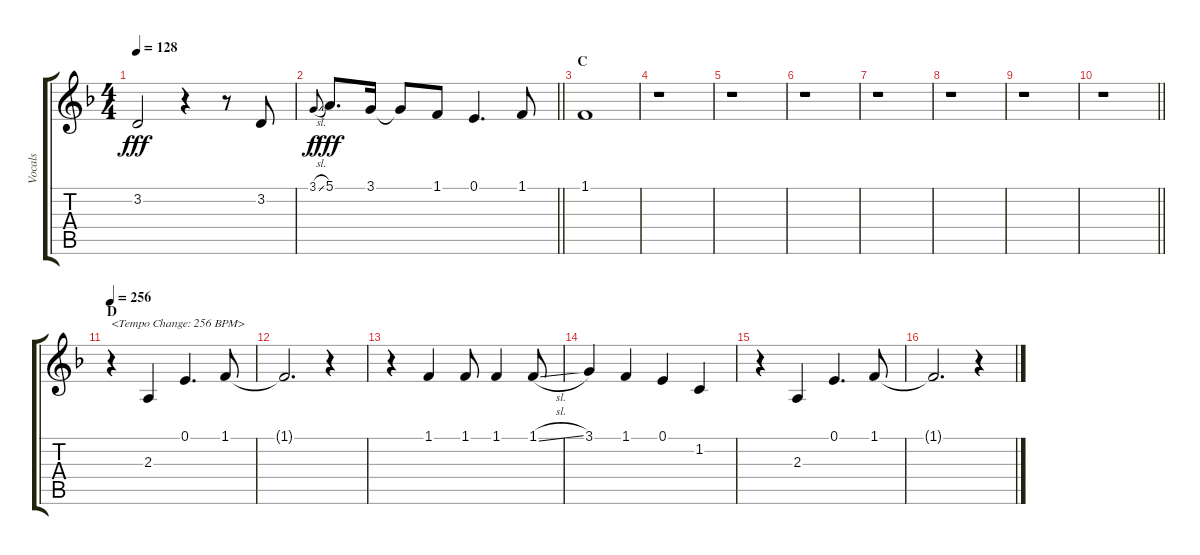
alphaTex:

\track ("Vocals" "Vocals") {instrument voiceoohs}
\staff {score tabs}
\tuning (E4 B3 G3 D3 A2 E2) {hide}
\ts (4 4)
\tempo 128
\clef g2
\ks f
3.2.2{dy fff} r.4 r.8 3.2.8 |
\barLineRight lightlight
3.1{sl}.8{gr onbeat dy f} 5.1.8{d dy fff} 3.1.16 3.1{t}.8 1.1.8 0.1.4{d} 1.1.8 |
\section ("" "C")
1.1.1 |
r.1 |
r.1 |
r.1 |
r.1 |
r.1 |
r.1 |
\barLineRight lightlight
r.1 |
\section ("" "D")
\tempo 256
r.4{txt "<Tempo Change: 256 BPM>"} 2.3.4 0.1.4{d} 1.1.8 |
1.1{t}.2{d} r.4 |
r.4 1.1.4 1.1.8 1.1.4 1.1{sl}.8 |
3.1.4 1.1.4 0.1.4 1.2.4 |
r.4 2.3.4 0.1.4{d} 1.1.8 |
1.1{t}.2{d} r.4
